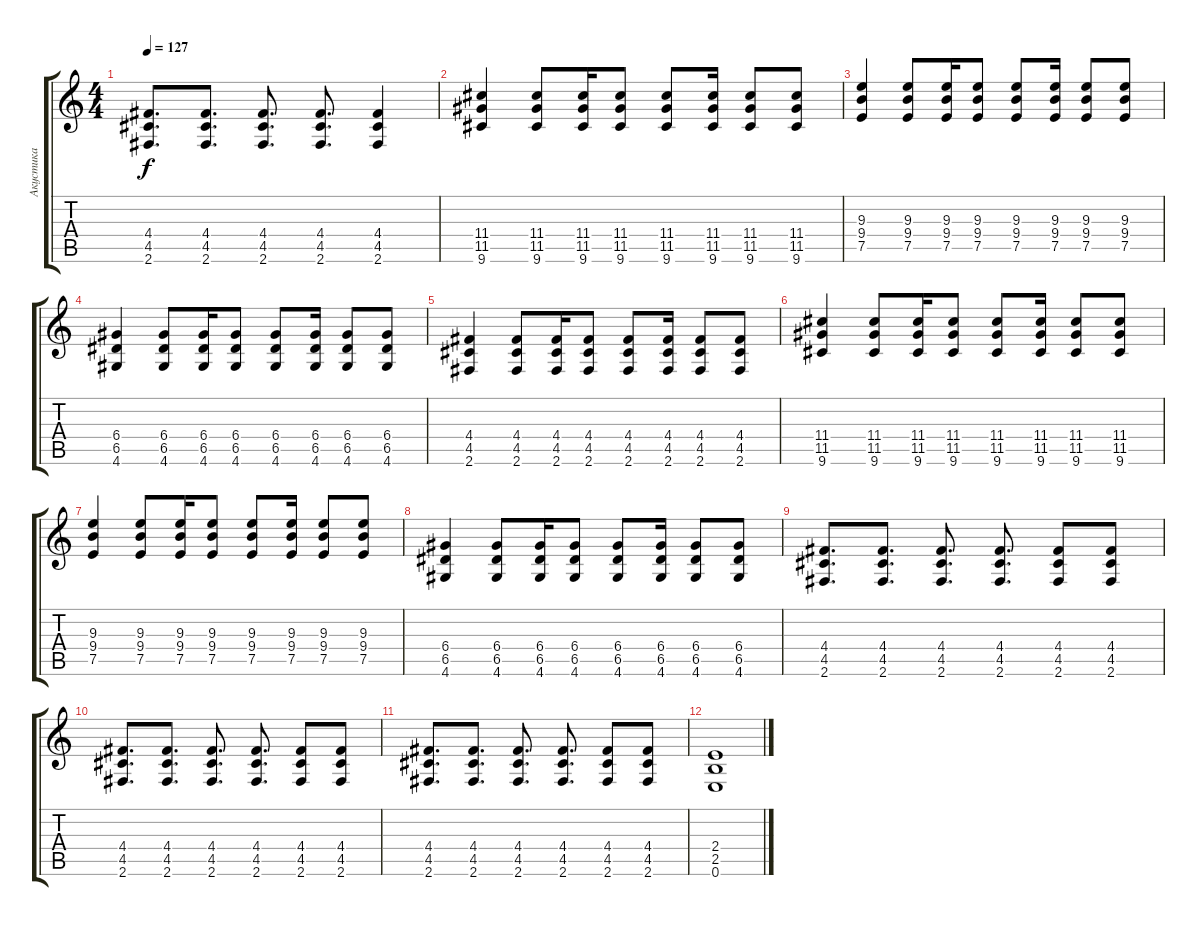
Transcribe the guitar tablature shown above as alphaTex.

\track ("Акустика" "Акустика") {instrument acousticguitarsteel}
\staff {score tabs}
\tuning (E4 B3 G3 D3 A2 E2) {hide}
\ts (4 4)
\tempo 127
\clef g2
\ks c
(4.4 4.5 2.6).8{d dy f} (4.4 4.5 2.6).8{d} (4.4 4.5 2.6).8{d} (4.4 4.5 2.6).8{d} (4.4 4.5 2.6).4 |
(11.4 11.5 9.6).4 (11.4 11.5 9.6).8 (11.4 11.5 9.6).16 (11.4 11.5 9.6).8 (11.4 11.5 9.6).8 (11.4 11.5 9.6).16 (11.4 11.5 9.6).8 (11.4 11.5 9.6).8 |
(9.3 9.4 7.5).4 (9.3 9.4 7.5).8 (9.3 9.4 7.5).16 (9.3 9.4 7.5).8 (9.3 9.4 7.5).8 (9.3 9.4 7.5).16 (9.3 9.4 7.5).8 (9.3 9.4 7.5).8 |
(6.4 6.5 4.6).4 (6.4 6.5 4.6).8 (6.4 6.5 4.6).16 (6.4 6.5 4.6).8 (6.4 6.5 4.6).8 (6.4 6.5 4.6).16 (6.4 6.5 4.6).8 (6.4 6.5 4.6).8 |
(4.4 4.5 2.6).4 (4.4 4.5 2.6).8 (4.4 4.5 2.6).16 (4.4 4.5 2.6).8 (4.4 4.5 2.6).8 (4.4 4.5 2.6).16 (4.4 4.5 2.6).8 (4.4 4.5 2.6).8 |
(11.4 11.5 9.6).4 (11.4 11.5 9.6).8 (11.4 11.5 9.6).16 (11.4 11.5 9.6).8 (11.4 11.5 9.6).8 (11.4 11.5 9.6).16 (11.4 11.5 9.6).8 (11.4 11.5 9.6).8 |
(9.3 9.4 7.5).4 (9.3 9.4 7.5).8 (9.3 9.4 7.5).16 (9.3 9.4 7.5).8 (9.3 9.4 7.5).8 (9.3 9.4 7.5).16 (9.3 9.4 7.5).8 (9.3 9.4 7.5).8 |
(6.4 6.5 4.6).4 (6.4 6.5 4.6).8 (6.4 6.5 4.6).16 (6.4 6.5 4.6).8 (6.4 6.5 4.6).8 (6.4 6.5 4.6).16 (6.4 6.5 4.6).8 (6.4 6.5 4.6).8 |
(4.4 4.5 2.6).8{d} (4.4 4.5 2.6).8{d} (4.4 4.5 2.6).8{d} (4.4 4.5 2.6).8{d} (4.4 4.5 2.6).8 (4.4 4.5 2.6).8 |
(4.4 4.5 2.6).8{d} (4.4 4.5 2.6).8{d} (4.4 4.5 2.6).8{d} (4.4 4.5 2.6).8{d} (4.4 4.5 2.6).8 (4.4 4.5 2.6).8 |
(4.4 4.5 2.6).8{d} (4.4 4.5 2.6).8{d} (4.4 4.5 2.6).8{d} (4.4 4.5 2.6).8{d} (4.4 4.5 2.6).8 (4.4 4.5 2.6).8 |
(2.4 2.5 0.6).1
